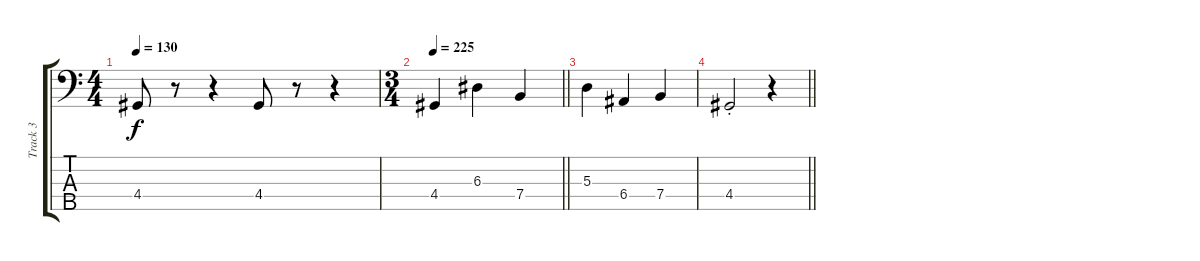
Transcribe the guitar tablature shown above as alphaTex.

\track ("Track 3" "Track 3") {instrument electricbassfinger}
\staff {score tabs}
\tuning (G2 D2 A1 E1 B0) {hide}
\ts (4 4)
\tempo 130
\clef f4
\ks c
4.4.8{dy f} r.8 r.4 4.4.8 r.8 r.4 |
\ts (3 4)
\tempo 200
\tempo 225
\barLineRight lightlight
4.4.4 6.3.4 7.4.4 |
5.3.4 6.4.4 7.4.4 |
\barLineRight lightlight
4.4{st}.2 r.4
